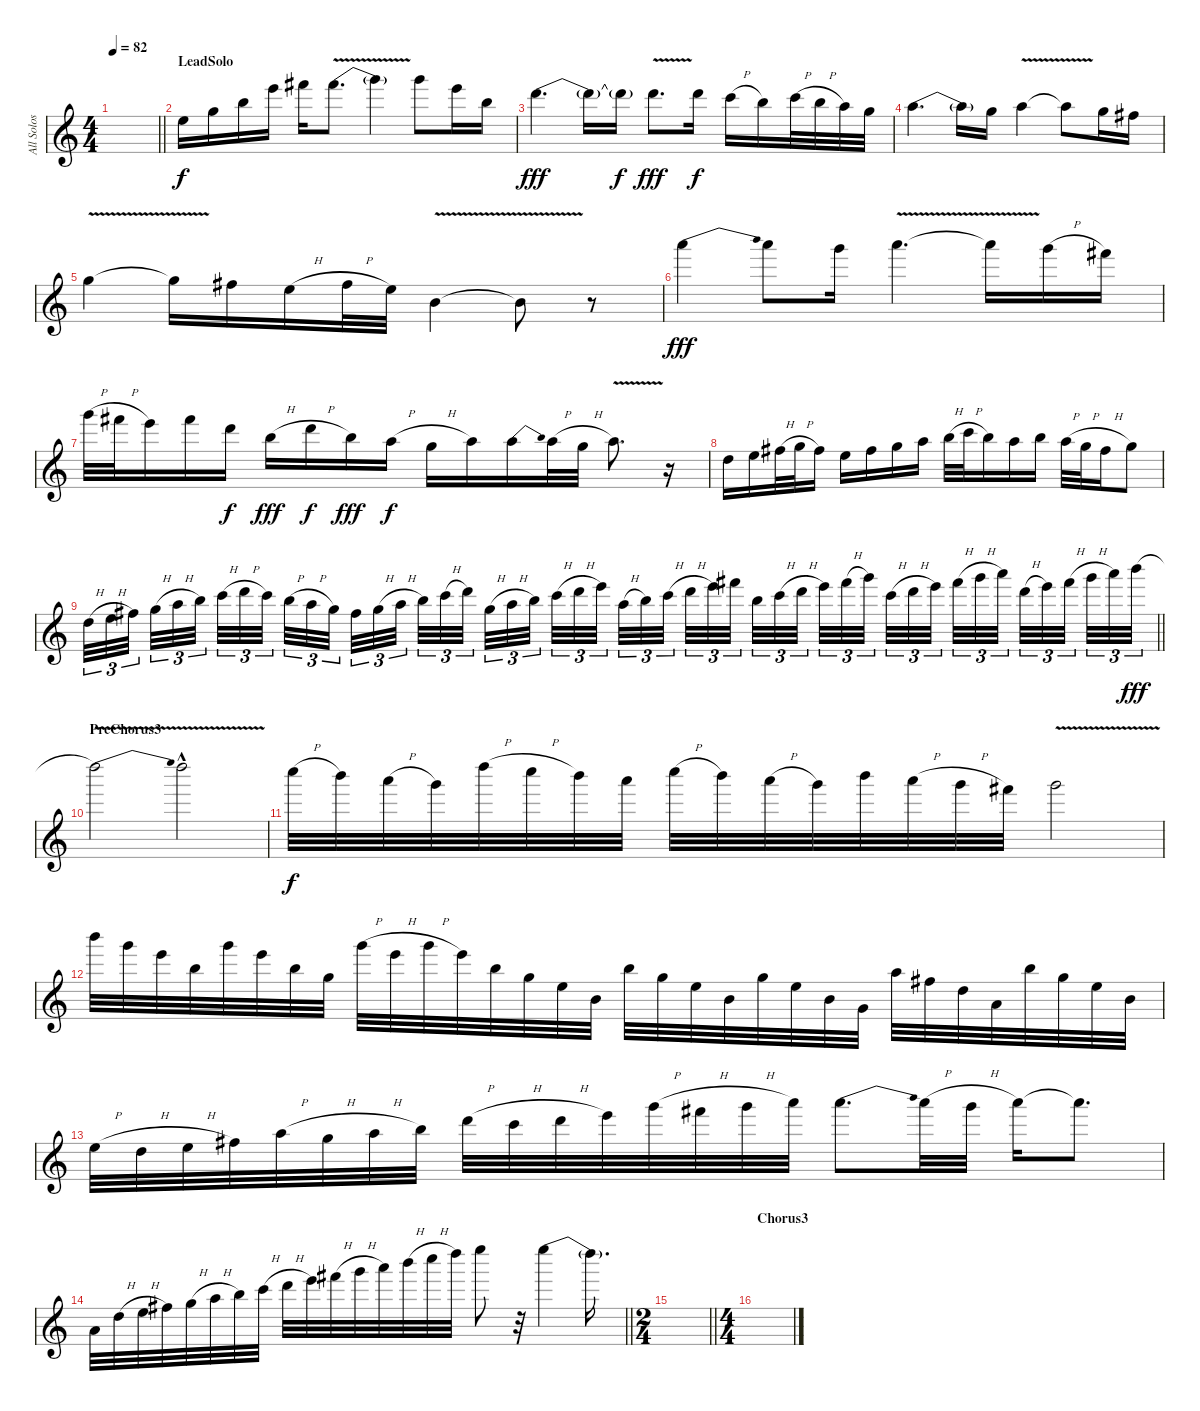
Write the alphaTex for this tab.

\track ("All Solos" "All Solos") {instrument overdrivenguitar}
\staff {score}
\tuning (E4 B3 G3 D3 A2 E2) {hide}
\ts (4 4)
\tempo 82
\clef g2
\barLineRight lightlight
\ks c
|
\section ("" "LeadSolo")
14.4.16{volume 14 instrument overdrivenguitar} 12.3.16 12.2.16 12.1.16 14.1.16 14.1{be (custom 0 0 20 0 30 2 60 2) v}.8{d} 14.1{t}.4 14.1{be (custom 0 2 15 2 30 2 45 0 60 0)}.8 12.1.16 12.2.16{dy f} |
10.1{be (custom 0 0 5 4 15 4 30 4 45 0 60 0)}.4{d dy fff} 10.1{t}.16 10.1{t}.16{dy f} 10.1{v}.8{d dy fff} 10.1.16{dy f} 13.2{h}.16 12.2.16 13.2{h}.32 12.2{h}.32 10.2.32 12.3.32 |
10.2{be (custom 0 0 5 4 15 4 27 4 40 4 45 0 60 0)}.4{d} 10.2{t}.16 8.2.16 10.2{v}.4 10.2{t}.8 12.3.16 11.3.16 |
12.3{v}.4 12.3{t}.16 11.3.16 9.3{h}.16 11.3{h}.32 9.3.32 9.4{v}.4 9.4{t}.8 r.8 |
17.1{be (bend 0 0 60 4)}.4{dy fff} 17.1{be (custom 0 0 10 4 20 4 30 0 60 0)}.8 15.1.16 17.1{v}.4{d} 17.1{t}.16 15.1{h}.16 14.1.16 |
15.1{h}.32 14.1{h}.32 12.1.16 14.1.16 15.2.16{dy f} 12.2{h}.16{dy fff} 15.2{h}.16{dy f} 12.2.16{dy fff} 14.3{h}.16{dy f} 12.3{h}.16 14.3.16 14.3{be (bend 0 0 60 4)}.16 14.3{h}.32 12.3{h}.32 14.3{v}.8{d} r.16 |
12.4.16 14.4.16 11.3{h}.32 12.3{h}.32 11.3.16 14.4.16 11.3.16 12.3.16 14.3.16 12.2{h}.32 13.2{h}.32 12.2.16 14.3.16 12.2.16 14.3{h}.32 12.3{h}.32 11.3{h}.16 12.3.8 |
\barLineRight lightlight
17.5{h}.32{tu (3 2)} 19.5{h}.32{tu (3 2)} 21.5.32{tu (3 2) beam splitsecondary} 17.4{h}.32{tu (3 2)} 19.4{h}.32{tu (3 2)} 21.4.32{tu (3 2) beam splitsecondary} 17.3{h}.32{tu (3 2)} 19.3{h}.32{tu (3 2)} 17.3.32{tu (3 2) beam splitsecondary} 21.4{h}.32{tu (3 2)} 19.4{h}.32{tu (3 2)} 17.4.32{tu (3 2)} 21.5.32{tu (3 2)} 17.4{h}.32{tu (3 2)} 19.4{h}.32{tu (3 2) beam splitsecondary} 21.4.32{tu (3 2)} 17.3{h}.32{tu (3 2)} 19.3.32{tu (3 2) beam splitsecondary} 17.4{h}.32{tu (3 2)} 19.4{h}.32{tu (3 2)} 21.4.32{tu (3 2) beam splitsecondary} 17.3{h}.32{tu (3 2)} 19.3{h}.32{tu (3 2)} 21.3.32{tu (3 2)} 19.4{h}.32{tu (3 2)} 21.4.32{tu (3 2)} 17.3{h}.32{tu (3 2) beam splitsecondary} 19.3{h}.32{tu (3 2)} 21.3.32{tu (3 2)} 19.2.32{tu (3 2) beam splitsecondary} 21.4.32{tu (3 2)} 17.3{h}.32{tu (3 2)} 19.3{h}.32{tu (3 2) beam splitsecondary} 21.3.32{tu (3 2)} 19.2{h}.32{tu (3 2)} 20.2.32{tu (3 2)} 17.3{h}.32{tu (3 2)} 19.3{h}.32{tu (3 2)} 21.3.32{tu (3 2) beam splitsecondary} 19.2{h}.32{tu (3 2)} 20.2{h}.32{tu (3 2)} 22.2.32{tu (3 2) beam splitsecondary} 19.3{h}.32{tu (3 2)} 21.3.32{tu (3 2)} 19.2{h}.32{tu (3 2) beam splitsecondary} 20.2{h}.32{tu (3 2)} 22.2.32{tu (3 2)} 19.1{h}.32{tu (3 2) dy fff} |
\section ("" "PreChorus3")
22.1{be (bend 0 0 60 4) v}.2 22.1{v hac}.2{volume 9} |
20.1{h}.32{dy f} 19.1.32 22.2{h}.32 20.2.32 22.1{h}.32 20.1{h}.32 19.1.32 22.2.32 20.1{h}.32 19.1.32 22.2{h}.32 20.2.32 19.1.32 22.2{h}.32 20.2{h}.32 19.2.32 20.2{v}.2 |
19.1.32 15.1.32 17.2.32 16.3.32 15.1.32 17.2.32 16.3.32 17.4.32 15.1{h}.32 12.1{h}.32 15.1{h}.32 12.1.32 12.2.32 12.3.32 14.4.32 14.5.32 7.1.32 8.2.32 9.3.32 9.4.32 8.2.32 9.3.32 9.4.32 10.5.32 10.2.32 11.3.32 12.4.32 12.5.32 12.2.32 12.3.32 14.4.32 14.5.32 |
14.4{h}.32 12.4{h}.32 14.4{h}.32 16.4.32 14.3{h}.32 12.3{h}.32 14.3{h}.32 16.3.32 15.2{h}.32 13.2{h}.32 15.2{h}.32 17.2.32 15.1{h}.32 14.1{h}.32 15.1{h}.32 17.1.32 17.1{be (bend 0 0 60 4)}.8{d} 17.1{h}.32 15.1{h}.32 17.1.16 17.1{t}.8{d} |
\barLineRight lightlight
17.6.32 17.5{h}.32 19.5{h}.32 21.5.32 17.4{h}.32 19.4{h}.32 21.4.32 17.3{h}.32 19.3{h}.32 21.3.32 19.2{h}.32 20.2{h}.32 22.2.32 19.1{h}.32 20.1{h}.32 22.1.32 22.1{be (custom 0 4 15 4 30 0 60 0)}.8 r.32 22.1{be (custom 0 4 10 4 13 0 18 0 30 0 60 0)}.4 22.1{t}.16{d} |
\ts (2 4)
\barLineRight lightlight
|
\ts (4 4)
\section ("" "Chorus3")
